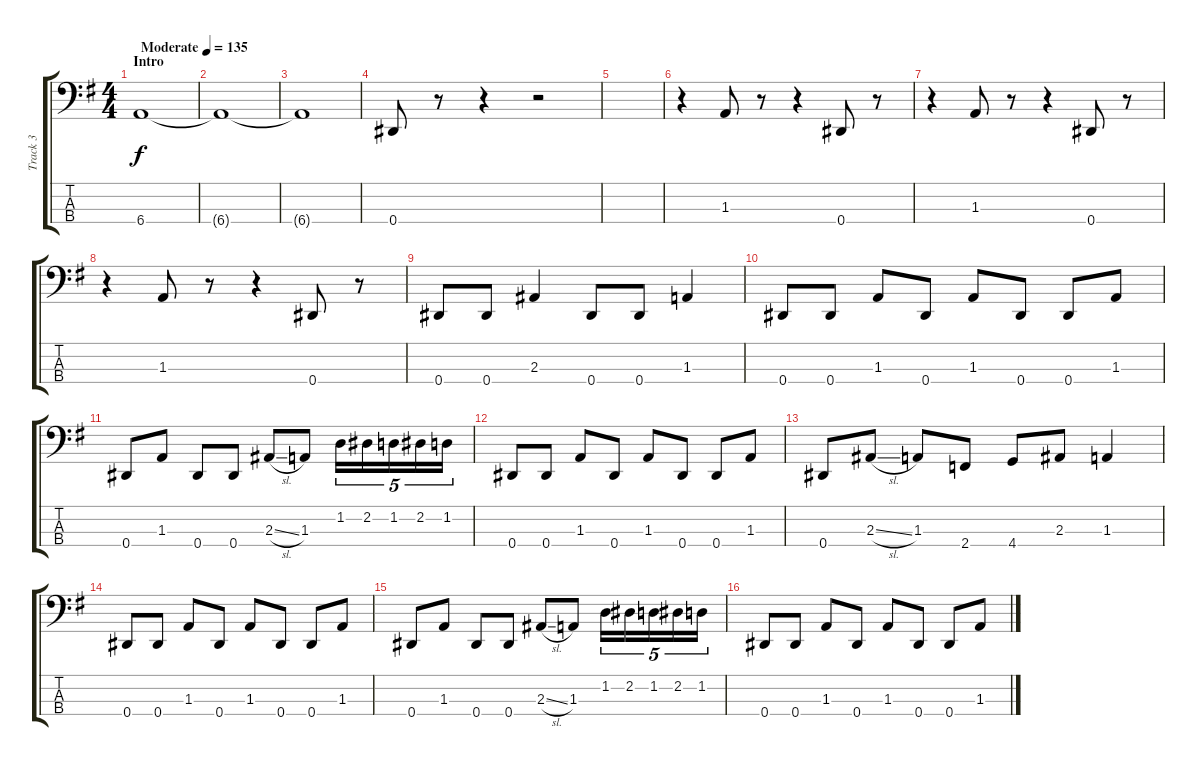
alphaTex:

\track ("Track 3" "Track 3") {instrument electricbassfinger}
\staff {score tabs}
\tuning (Gb2 Db2 Ab1 Eb1) {hide}
\ts (4 4)
\section ("" "Intro")
\tempo (135 "Moderate")
\clef f4
\ks eminor
6.4.1{dy f instrument electricbassfinger} |
6.4{t}.1 |
6.4{t}.1 |
0.4.8 r.8 r.4 r.2 |
|
r.4 1.3.8 r.8 r.4 0.4.8 r.8 |
r.4 1.3.8 r.8 r.4 0.4.8 r.8 |
r.4 1.3.8 r.8 r.4 0.4.8 r.8 |
0.4.8 0.4.8 2.3.4 0.4.8 0.4.8 1.3.4 |
0.4.8 0.4.8 1.3.8 0.4.8 1.3.8 0.4.8 0.4.8 1.3.8 |
0.4.8 1.3.8 0.4.8 0.4.8 2.3{sl}.8 1.3.8 1.2.16{tu (5 4)} 2.2.16{tu (5 4)} 1.2.16{tu (5 4)} 2.2.16{tu (5 4)} 1.2.16{tu (5 4)} |
0.4.8 0.4.8 1.3.8 0.4.8 1.3.8 0.4.8 0.4.8 1.3.8 |
0.4.8 2.3{sl}.8 1.3.8 2.4.8 4.4.8 2.3.8 1.3.4 |
0.4.8 0.4.8 1.3.8 0.4.8 1.3.8 0.4.8 0.4.8 1.3.8 |
0.4.8 1.3.8 0.4.8 0.4.8 2.3{sl}.8 1.3.8 1.2.16{tu (5 4)} 2.2.16{tu (5 4)} 1.2.16{tu (5 4)} 2.2.16{tu (5 4)} 1.2.16{tu (5 4)} |
0.4.8 0.4.8 1.3.8 0.4.8 1.3.8 0.4.8 0.4.8 1.3.8
